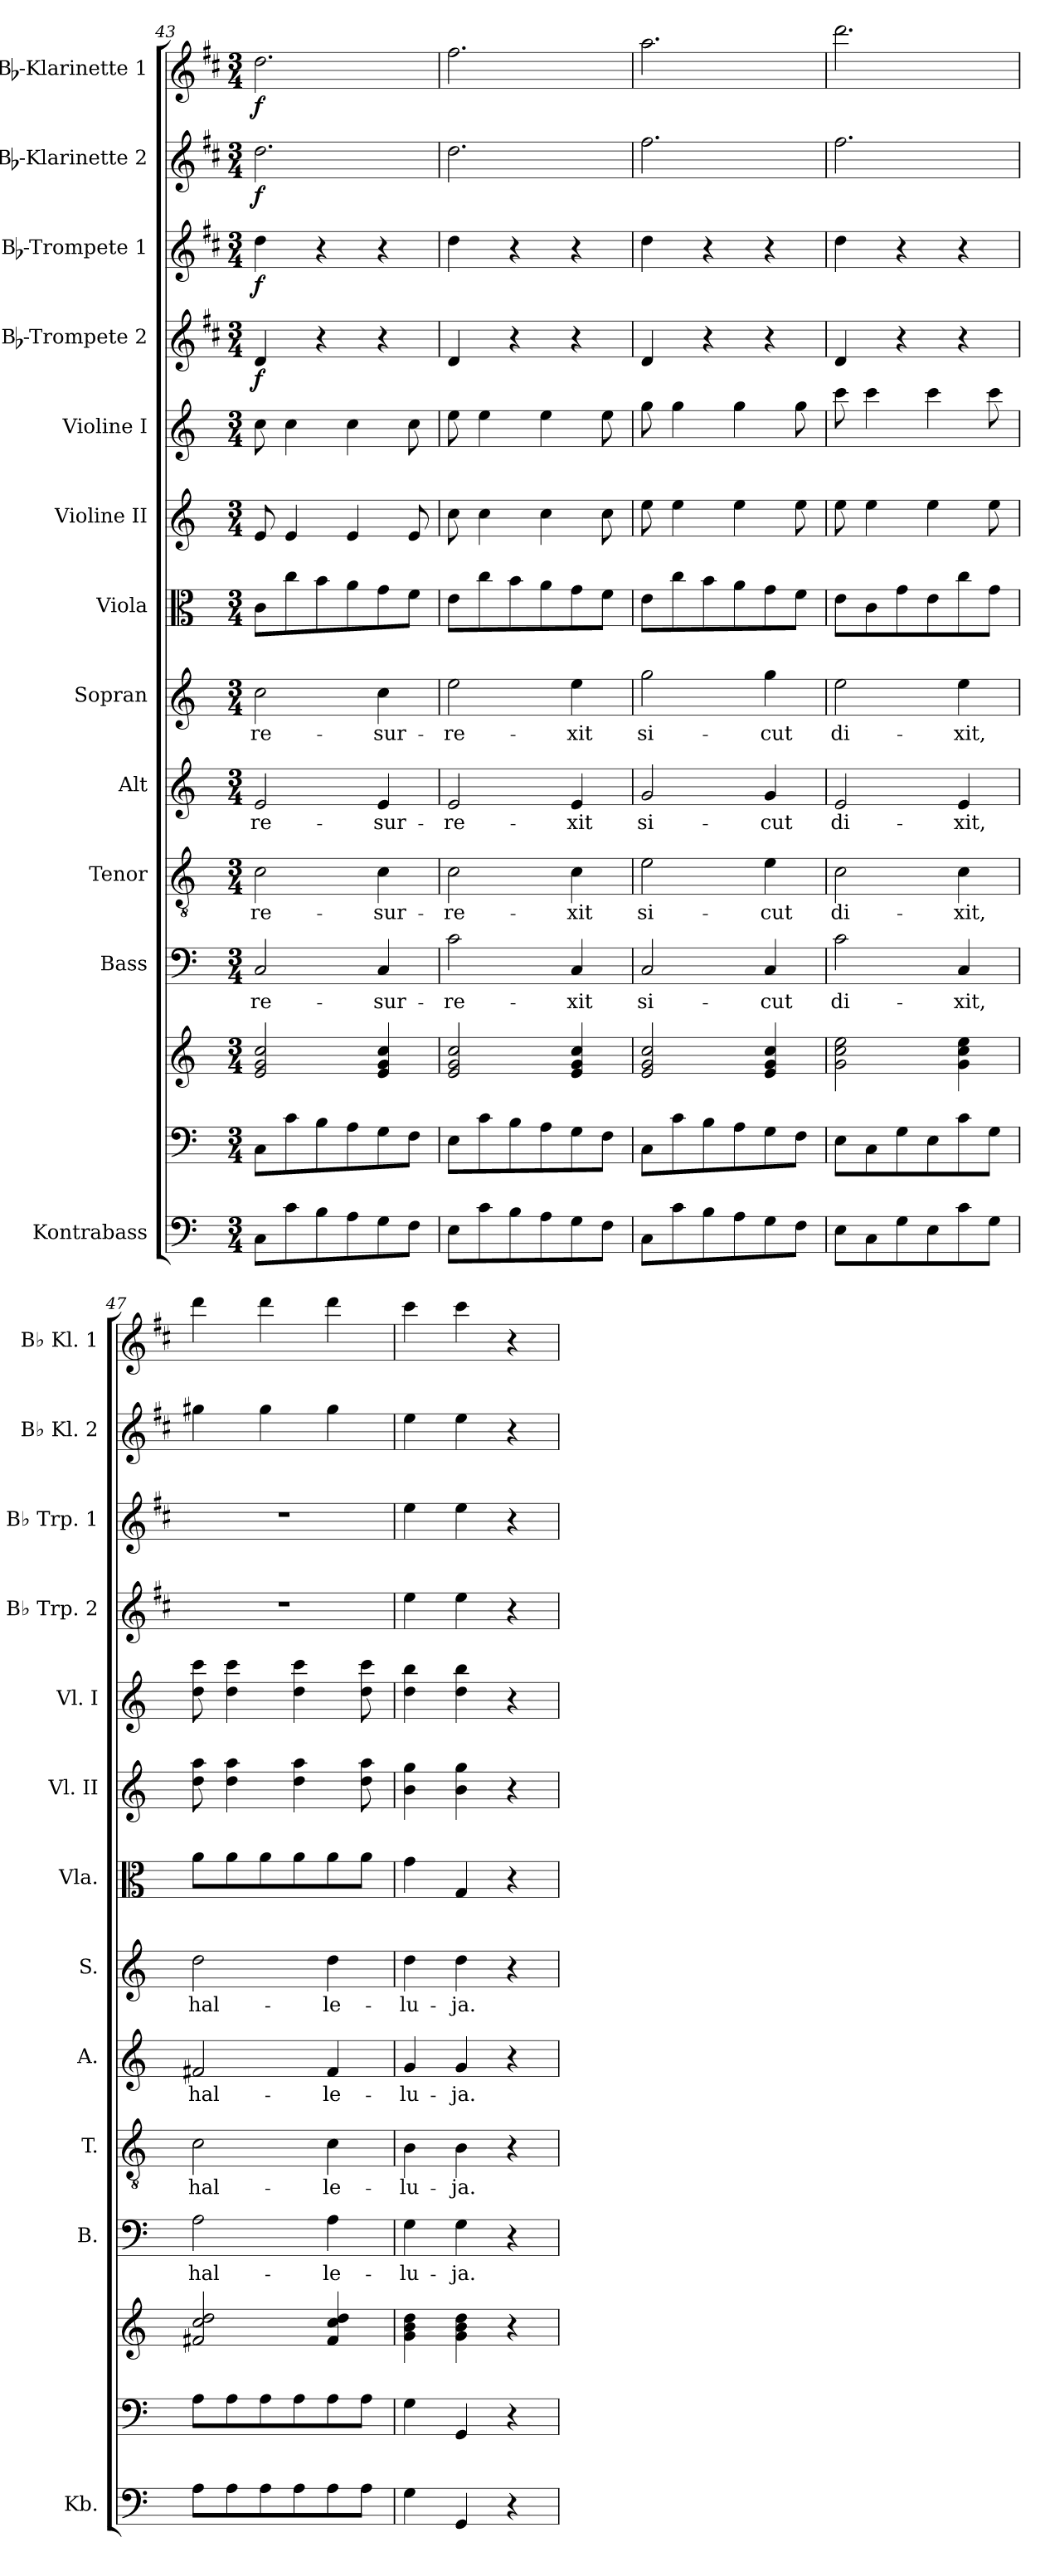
**kern	**kern	**kern	**kern	**text	**kern	**text	**kern	**text	**kern	**text	**kern	**kern	**kern	**kern	**dynam	**kern	**dynam	**kern	**dynam	**kern	**dynam
*part13	*part12	*part12	*part11	*part11	*part10	*part10	*part9	*part9	*part8	*part8	*part7	*part6	*part5	*part4	*part4	*part3	*part3	*part2	*part2	*part1	*part1
*staff14	*staff13	*staff12	*staff11	*staff11	*staff10	*staff10	*staff9	*staff9	*staff8	*staff8	*staff7	*staff6	*staff5	*staff4	*staff4	*staff3	*staff3	*staff2	*staff2	*staff1	*staff1
*I"Kontrabass	*	*	*I"Bass	*	*I"Tenor	*	*I"Alt	*	*I"Sopran	*	*I"Viola	*I"Violine II	*I"Violine I	*I"Bb-Trompete 2	*	*I"Bb-Trompete 1	*	*I"Bb-Klarinette 2	*	*I"Bb-Klarinette 1	*
*I'Kb.	*	*	*I'B.	*	*I'T.	*	*I'A.	*	*I'S.	*	*I'Vla.	*I'Vl. II	*I'Vl. I	*I'Bb Trp. 2	*	*I'Bb Trp. 1	*	*I'Bb Kl. 2	*	*I'Bb Kl. 1	*
*clefF4	*clefF4	*clefG2	*clefF4	*	*clefGv2	*	*clefG2	*	*clefG2	*	*clefC3	*clefG2	*clefG2	*clefG2	*	*clefG2	*	*clefG2	*	*clefG2	*
*ITrd7c12	*	*	*	*	*	*	*	*	*	*	*	*	*	*ITrd1c2	*	*ITrd1c2	*	*ITrd1c2	*	*ITrd1c2	*
*k[]	*k[]	*k[]	*k[]	*	*k[]	*	*k[]	*	*k[]	*	*k[]	*k[]	*k[]	*k[]	*	*k[]	*	*k[]	*	*k[]	*
*C:	*C:	*C:	*C:	*	*C:	*	*C:	*	*C:	*	*C:	*C:	*C:	*C:	*	*C:	*	*C:	*	*C:	*
*M3/4	*M3/4	*M3/4	*M3/4	*	*M3/4	*	*M3/4	*	*M3/4	*	*M3/4	*M3/4	*M3/4	*M3/4	*	*M3/4	*	*M3/4	*	*M3/4	*
=43	=43	=43	=43	=43	=43	=43	=43	=43	=43	=43	=43	=43	=43	=43	=43	=43	=43	=43	=43	=43	=43
!	!	!	!	!LO:LY:b	!	!LO:LY:b	!	!LO:LY:b	!	!LO:LY:b	!	!	!	!	!LO:DY:b	!	!LO:DY:b	!	!LO:DY:b	!	!LO:DY:b
8CC\L	8C\L	2e/ 2g/ 2cc/	2C/	re-	2c\	re-	2e/	re-	2cc\	re-	8c\L	8e/	8cc\	4c/	f	4cc\	f	2.cc\	f	2.cc\	f
8C\	8c\	.	.	.	.	.	.	.	.	.	8cc\	4e/	4cc\	.	.	.	.	.	.	.	.
8BB\	8B\	.	.	.	.	.	.	.	.	.	8b\	.	.	4r	.	4r	.	.	.	.	.
8AA\	8A\	.	.	.	.	.	.	.	.	.	8a\	4e/	4cc\	.	.	.	.	.	.	.	.
!	!	!	!	!LO:LY:b	!	!LO:LY:b	!	!LO:LY:b	!	!LO:LY:b	!	!	!	!	!	!	!	!	!	!	!
8GG\	8G\	4e/ 4g/ 4cc/	4C/	-sur-	4c\	-sur-	4e/	-sur-	4cc\	-sur-	8g\	.	.	4r	.	4r	.	.	.	.	.
8FF\J	8F\J	.	.	.	.	.	.	.	.	.	8f\J	8e/	8cc\	.	.	.	.	.	.	.	.
=44	=44	=44	=44	=44	=44	=44	=44	=44	=44	=44	=44	=44	=44	=44	=44	=44	=44	=44	=44	=44	=44
!	!	!	!	!LO:LY:b	!	!LO:LY:b	!	!LO:LY:b	!	!LO:LY:b	!	!	!	!	!	!	!	!	!	!	!
8EE\L	8E\L	2e/ 2g/ 2cc/	2c\	-re-	2c\	-re-	2e/	-re-	2ee\	-re-	8e\L	8cc\	8ee\	4c/	.	4cc\	.	2.cc\	.	2.ee\	.
8C\	8c\	.	.	.	.	.	.	.	.	.	8cc\	4cc\	4ee\	.	.	.	.	.	.	.	.
8BB\	8B\	.	.	.	.	.	.	.	.	.	8b\	.	.	4r	.	4r	.	.	.	.	.
8AA\	8A\	.	.	.	.	.	.	.	.	.	8a\	4cc\	4ee\	.	.	.	.	.	.	.	.
!	!	!	!	!LO:LY:b	!	!LO:LY:b	!	!LO:LY:b	!	!LO:LY:b	!	!	!	!	!	!	!	!	!	!	!
8GG\	8G\	4e/ 4g/ 4cc/	4C/	-xit	4c\	-xit	4e/	-xit	4ee\	-xit	8g\	.	.	4r	.	4r	.	.	.	.	.
8FF\J	8F\J	.	.	.	.	.	.	.	.	.	8f\J	8cc\	8ee\	.	.	.	.	.	.	.	.
=45	=45	=45	=45	=45	=45	=45	=45	=45	=45	=45	=45	=45	=45	=45	=45	=45	=45	=45	=45	=45	=45
!	!	!	!	!LO:LY:b	!	!LO:LY:b	!	!LO:LY:b	!	!LO:LY:b	!	!	!	!	!	!	!	!	!	!	!
8CC\L	8C\L	2e/ 2g/ 2cc/	2C/	si-	2e\	si-	2g/	si-	2gg\	si-	8e\L	8ee\	8gg\	4c/	.	4cc\	.	2.ee\	.	2.gg\	.
8C\	8c\	.	.	.	.	.	.	.	.	.	8cc\	4ee\	4gg\	.	.	.	.	.	.	.	.
8BB\	8B\	.	.	.	.	.	.	.	.	.	8b\	.	.	4r	.	4r	.	.	.	.	.
8AA\	8A\	.	.	.	.	.	.	.	.	.	8a\	4ee\	4gg\	.	.	.	.	.	.	.	.
!	!	!	!	!LO:LY:b	!	!LO:LY:b	!	!LO:LY:b	!	!LO:LY:b	!	!	!	!	!	!	!	!	!	!	!
8GG\	8G\	4e/ 4g/ 4cc/	4C/	-cut	4e\	-cut	4g/	-cut	4gg\	-cut	8g\	.	.	4r	.	4r	.	.	.	.	.
8FF\J	8F\J	.	.	.	.	.	.	.	.	.	8f\J	8ee\	8gg\	.	.	.	.	.	.	.	.
=46	=46	=46	=46	=46	=46	=46	=46	=46	=46	=46	=46	=46	=46	=46	=46	=46	=46	=46	=46	=46	=46
!	!	!	!	!LO:LY:b	!	!LO:LY:b	!	!LO:LY:b	!	!LO:LY:b	!	!	!	!	!	!	!	!	!	!	!
8EE\L	8E\L	2g\ 2cc\ 2ee\	2c\	di-	2c\	di-	2e/	di-	2ee\	di-	8e\L	8ee\	8ccc\	4c/	.	4cc\	.	2.ee\	.	2.ccc\	.
8CC\	8C\	.	.	.	.	.	.	.	.	.	8c\	4ee\	4ccc\	.	.	.	.	.	.	.	.
8GG\	8G\	.	.	.	.	.	.	.	.	.	8g\	.	.	4r	.	4r	.	.	.	.	.
8EE\	8E\	.	.	.	.	.	.	.	.	.	8e\	4ee\	4ccc\	.	.	.	.	.	.	.	.
!	!	!	!	!LO:LY:b	!	!LO:LY:b	!	!LO:LY:b	!	!LO:LY:b	!	!	!	!	!	!	!	!	!	!	!
8C\	8c\	4g\ 4cc\ 4ee\	4C/	-xit,	4c\	-xit,	4e/	-xit,	4ee\	-xit,	8cc\	.	.	4r	.	4r	.	.	.	.	.
8GG\J	8G\J	.	.	.	.	.	.	.	.	.	8g\J	8ee\	8ccc\	.	.	.	.	.	.	.	.
=47	=47	=47	=47	=47	=47	=47	=47	=47	=47	=47	=47	=47	=47	=47	=47	=47	=47	=47	=47	=47	=47
!	!	!	!	!LO:LY:b	!	!LO:LY:b	!	!LO:LY:b	!	!LO:LY:b	!	!	!	!	!	!	!	!	!	!	!
8AA\L	8A\L	2f#X/ 2cc/ 2dd/	2A\	hal-	2c\	hal-	2f#X/	hal-	2dd\	hal-	8a\L	8dd\ 8aa\	8dd\ 8ccc\	2.r	.	2.r	.	4ff#X\	.	4ccc\	.
8AA\	8A\	.	.	.	.	.	.	.	.	.	8a\	4dd\ 4aa\	4dd\ 4ccc\	.	.	.	.	.	.	.	.
8AA\	8A\	.	.	.	.	.	.	.	.	.	8a\	.	.	.	.	.	.	4ff#\	.	4ccc\	.
8AA\	8A\	.	.	.	.	.	.	.	.	.	8a\	4dd\ 4aa\	4dd\ 4ccc\	.	.	.	.	.	.	.	.
!	!	!	!	!LO:LY:b	!	!LO:LY:b	!	!LO:LY:b	!	!LO:LY:b	!	!	!	!	!	!	!	!	!	!	!
8AA\	8A\	4f#/ 4cc/ 4dd/	4A\	-le-	4c\	-le-	4f#/	-le-	4dd\	-le-	8a\	.	.	.	.	.	.	4ff#\	.	4ccc\	.
8AA\J	8A\J	.	.	.	.	.	.	.	.	.	8a\J	8dd\ 8aa\	8dd\ 8ccc\	.	.	.	.	.	.	.	.
=48	=48	=48	=48	=48	=48	=48	=48	=48	=48	=48	=48	=48	=48	=48	=48	=48	=48	=48	=48	=48	=48
!	!	!	!	!LO:LY:b	!	!LO:LY:b	!	!LO:LY:b	!	!LO:LY:b	!	!	!	!	!	!	!	!	!	!	!
4GG\	4G\	4g\ 4b\ 4dd\	4G\	-lu-	4B\	-lu-	4g/	-lu-	4dd\	-lu-	4g\	4b\ 4gg\	4dd\ 4bb\	4dd\	.	4dd\	.	4dd\	.	4bb\	.
!	!	!	!	!LO:LY:b	!	!LO:LY:b	!	!LO:LY:b	!	!LO:LY:b	!	!	!	!	!	!	!	!	!	!	!
4GGG/	4GG/	4g\ 4b\ 4dd\	4G\	-ja.	4B\	-ja.	4g/	-ja.	4dd\	-ja.	4G/	4b\ 4gg\	4dd\ 4bb\	4dd\	.	4dd\	.	4dd\	.	4bb\	.
4r	4r	4r	4r	.	4r	.	4r	.	4r	.	4r	4r	4r	4r	.	4r	.	4r	.	4r	.
=	=	=	=	=	=	=	=	=	=	=	=	=	=	=	=	=	=	=	=	=	=
*-	*-	*-	*-	*-	*-	*-	*-	*-	*-	*-	*-	*-	*-	*-	*-	*-	*-	*-	*-	*-	*-
